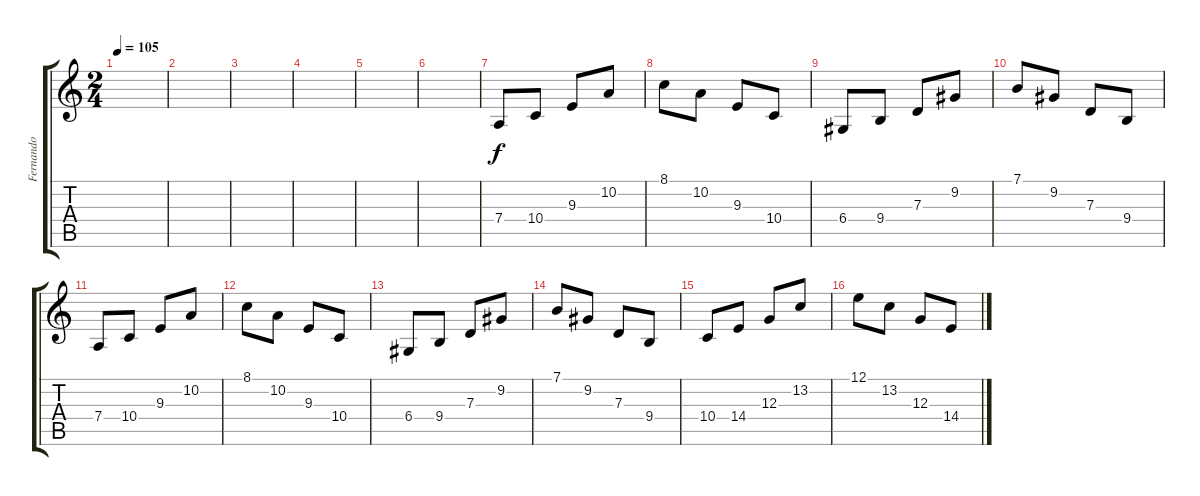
\track ("Fernando" "Fernando") {instrument flute}
\staff {score tabs}
\tuning (E4 B3 G3 D3 A2 E2) {hide}
\ts (2 4)
\tempo 105
\clef g2
\ks c
|
|
|
|
|
|
7.4.8 10.4.8 9.3.8 10.2.8 |
8.1.8 10.2.8 9.3.8 10.4.8 |
6.4.8 9.4.8 7.3.8 9.2.8 |
7.1.8 9.2.8 7.3.8 9.4.8 |
7.4.8 10.4.8 9.3.8 10.2.8 |
8.1.8 10.2.8 9.3.8 10.4.8 |
6.4.8 9.4.8 7.3.8 9.2.8 |
7.1.8 9.2.8 7.3.8 9.4.8 |
10.4.8 14.4.8 12.3.8 13.2.8 |
12.1.8 13.2.8 12.3.8 14.4.8
